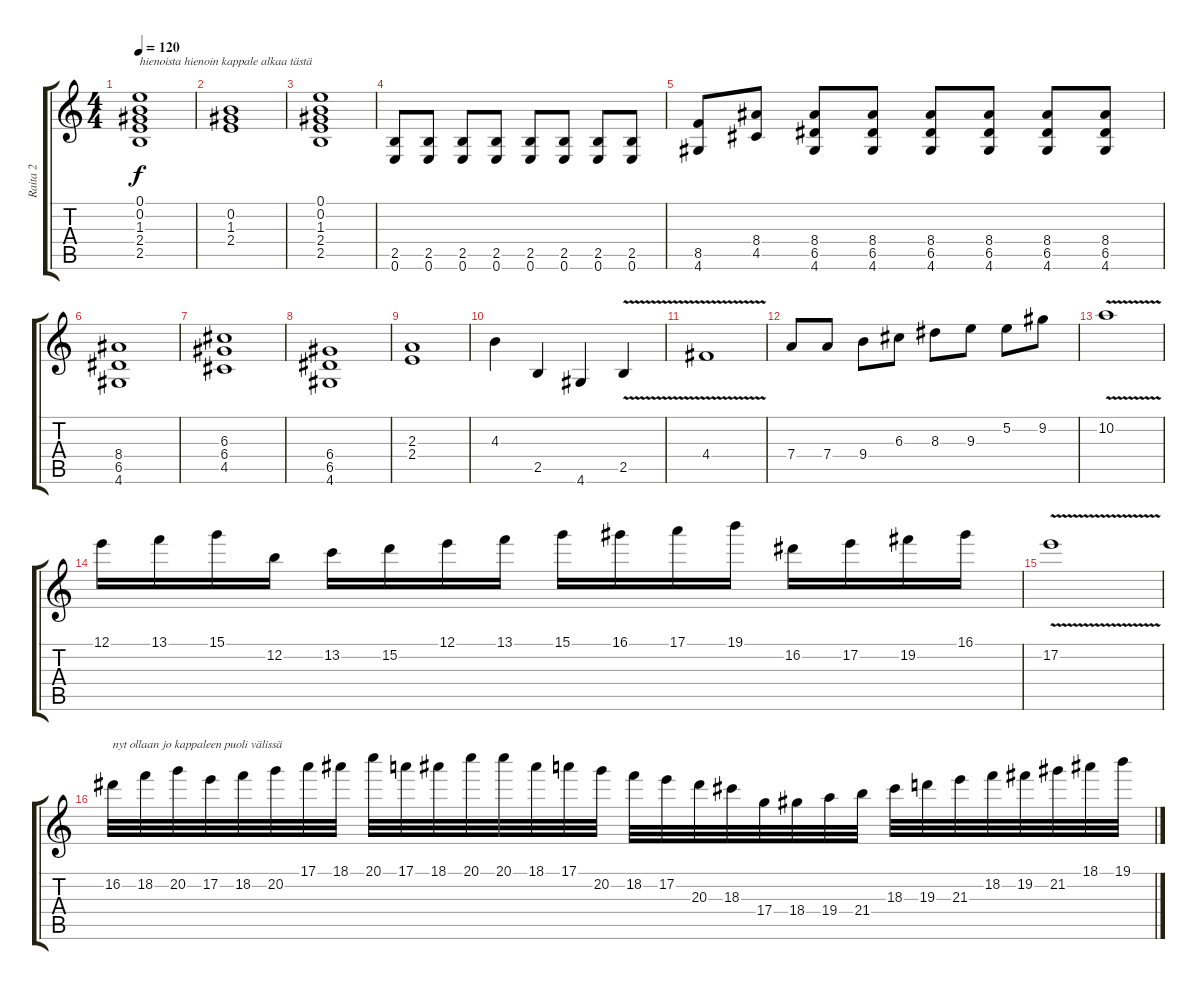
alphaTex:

\track ("Raita 2" "Raita 2") {instrument distortionguitar}
\staff {score tabs}
\tuning (E4 B3 G3 D3 A2 E2) {hide}
\ts (4 4)
\tempo 120
\clef g2
\ks c
(0.1 0.2 1.3 2.4 2.5).1{txt "hienoista hienoin kappale alkaa tästä" dy f volume 10 instrument voiceoohs} |
(0.2 1.3 2.4).1{volume 11 instrument choiraahs} |
(0.1 0.2 1.3 2.4 2.5).1{volume 12 instrument choiraahs} |
(2.5 0.6).8{instrument distortionguitar} (2.5 0.6).8 (2.5 0.6).8 (2.5 0.6).8 (2.5 0.6).8 (2.5 0.6).8 (2.5 0.6).8 (2.5 0.6).8 |
(8.5 4.6).8 (8.4 4.5).8 (8.4 6.5 4.6).8 (8.4 6.5 4.6).8 (8.4 6.5 4.6).8 (8.4 6.5 4.6).8 (8.4 6.5 4.6).8 (8.4 6.5 4.6).8 |
(8.4 6.5 4.6).1 |
(6.3 6.4 4.5).1 |
(6.4 6.5 4.6).1 |
(2.3 2.4).1 |
4.3.4 2.5.4 4.6.4 2.5{v}.4 |
4.4{v}.1 |
7.4.8 7.4.8 9.4.8 6.3.8 8.3.8 9.3.8 5.2.8 9.2.8 |
10.2{v}.1 |
12.1.16 13.1.16 15.1.16 12.2.16 13.2.16 15.2.16 12.1.16 13.1.16 15.1.16 16.1.16 17.1.16 19.1.16 16.2.16 17.2.16 19.2.16 16.1.16 |
17.2{v}.1 |
16.2.32{txt "nyt ollaan jo kappaleen puoli välissä"} 18.2.32 20.2.32 17.2.32 18.2.32 20.2.32 17.1.32 18.1.32 20.1.32 17.1.32 18.1.32 20.1.32 20.1.32 18.1.32 17.1.32 20.2.32 18.2.32 17.2.32 20.3.32 18.3.32 17.4.32 18.4.32 19.4.32 21.4.32 18.3.32 19.3.32 21.3.32 18.2.32 19.2.32 21.2.32 18.1.32 19.1.32
